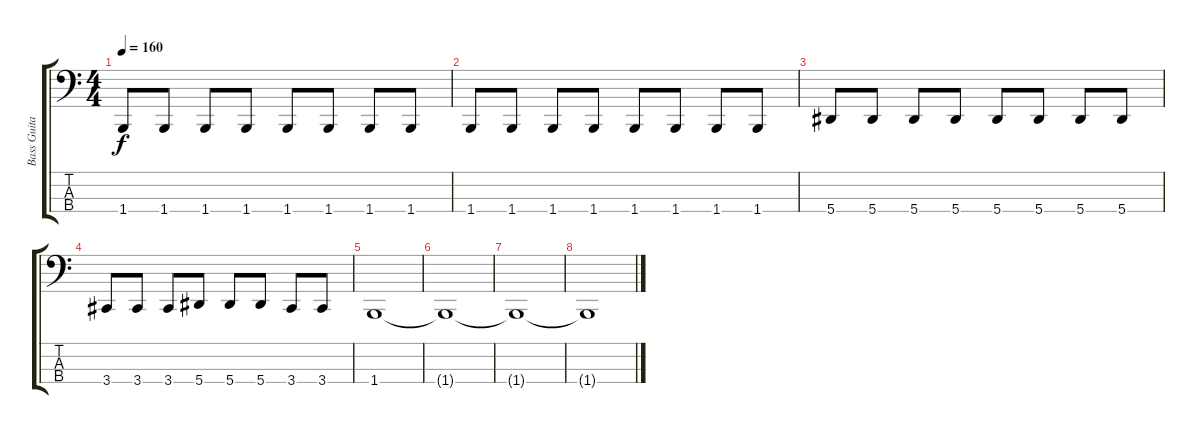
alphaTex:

\track ("Bass Guitar: John Kis Gyevi" "Bass Guita") {instrument electricbasspick}
\staff {score tabs}
\tuning (Eb2 Bb1 F1 Bb0) {hide}
\ts (4 4)
\tempo 160
\clef f4
\ks c
1.4.8{dy f} 1.4.8 1.4.8 1.4.8 1.4.8 1.4.8 1.4.8 1.4.8 |
1.4.8 1.4.8 1.4.8 1.4.8 1.4.8 1.4.8 1.4.8 1.4.8 |
5.4.8 5.4.8 5.4.8 5.4.8 5.4.8 5.4.8 5.4.8 5.4.8 |
3.4.8 3.4.8 3.4.8 5.4.8 5.4.8 5.4.8 3.4.8 3.4.8 |
1.4.1 |
1.4{t}.1 |
1.4{t}.1 |
1.4{t}.1
